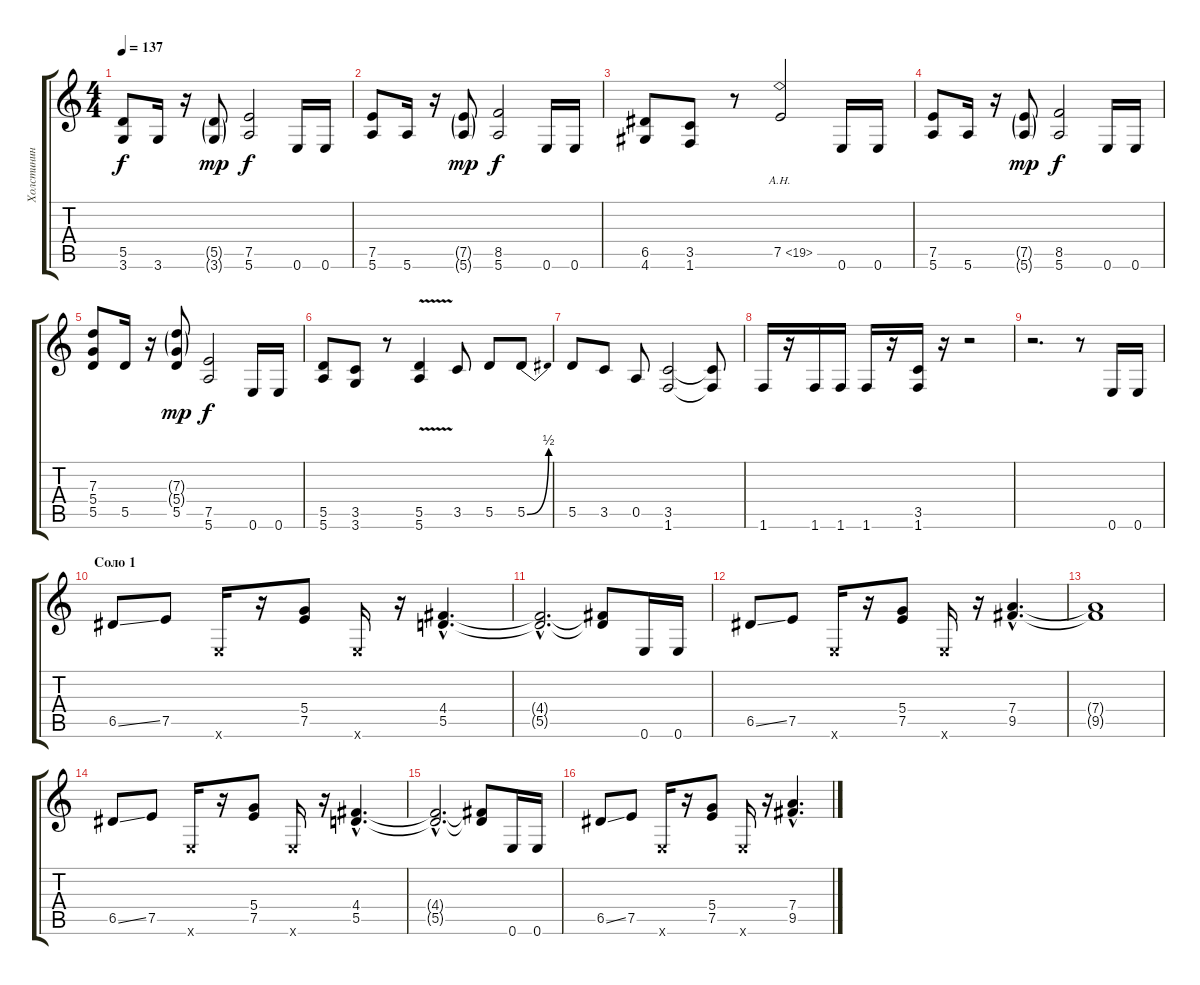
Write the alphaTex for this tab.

\track ("Холстинин" "Холстинин") {instrument overdrivenguitar}
\staff {score tabs}
\tuning (E4 B3 G3 D3 A2 E2) {hide}
\ts (4 4)
\tempo 137
\clef g2
\ks c
(5.5 3.6).8{dy f} 3.6.16 r.16 (5.5{g} 3.6{g}).8{dy mp} (7.5 5.6).2{dy f} 0.6.16 0.6.16 |
(7.5 5.6).8 5.6.16 r.16 (7.5{g} 5.6{g}).8{dy mp} (8.5 5.6).2{dy f} 0.6.16 0.6.16 |
(6.5 4.6).8 (3.5 1.6).8 r.8 7.5{ah 12}.2 0.6.16 0.6.16 |
(7.5 5.6).8 5.6.16 r.16 (7.5{g} 5.6{g}).8{dy mp} (8.5 5.6).2{dy f} 0.6.16 0.6.16 |
(7.3 5.4 5.5).8 5.5.16 r.16 (7.3{g} 5.4{g} 5.5).8{dy mp} (7.5 5.6).2{dy f} 0.6.16 0.6.16 |
(5.5 5.6).8 (3.5 3.6).8 r.8 (5.5{v} 5.6{v}).4 3.5.8 5.5.8 5.5{be (bend 0 0 60 2)}.8 |
5.5.8 3.5.8 0.5.8 (3.5 1.6).2 (3.5{t} 1.6{t}).8 |
1.6.16 r.16 1.6.16 1.6.16 1.6.16 r.16 (3.5 1.6).16 r.16 r.2 |
r.2{d} r.8 0.6.16 0.6.16 |
\section ("" "Соло 1")
6.5{ss}.8 7.5.8 0.6{x}.16 r.16 (5.4 7.5).8 0.6{x}.16 r.16 (4.4{hac} 5.5{hac}).4{d} |
(4.4{hac t} 5.5{hac t}).2{d} (4.4{t} 5.5{t}).8 0.6.16 0.6.16 |
6.5{ss}.8 7.5.8 0.6{x}.16 r.16 (5.4 7.5).8 0.6{x}.16 r.16 (7.4{hac} 9.5{hac}).4{d} |
(7.4{t} 9.5{t}).1 |
6.5{ss}.8 7.5.8 0.6{x}.16 r.16 (5.4 7.5).8 0.6{x}.16 r.16 (4.4{hac} 5.5{hac}).4{d} |
(4.4{hac t} 5.5{hac t}).2{d} (4.4{t} 5.5{t}).8 0.6.16 0.6.16 |
6.5{ss}.8 7.5.8 0.6{x}.16 r.16 (5.4 7.5).8 0.6{x}.16 r.16 (7.4{hac} 9.5{hac}).4{d}
